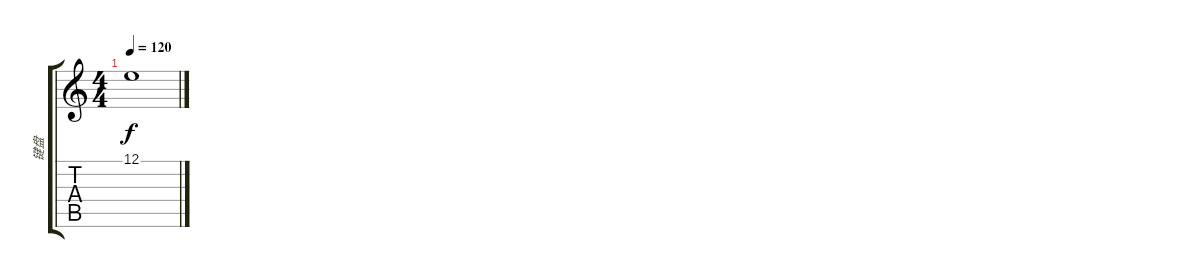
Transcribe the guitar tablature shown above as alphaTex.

\track ("键盘" "键盘") {instrument drawbarorgan}
\staff {score tabs}
\tuning (E4 B3 G3 D3 A2 E2) {hide}
\ts (4 4)
\tempo 120
\clef g2
\ks c
12.1.1{dy f}
